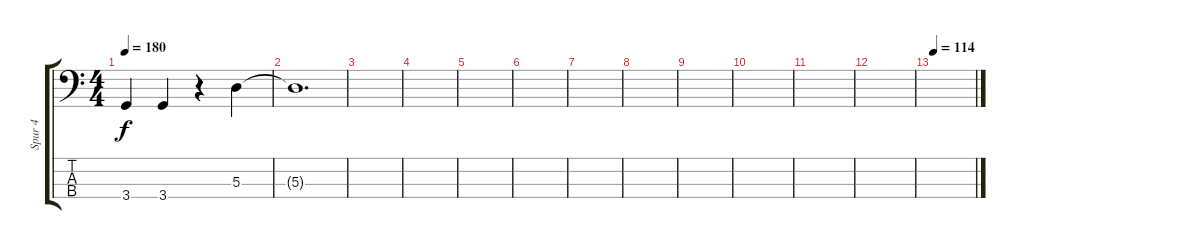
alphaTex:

\track ("Spur 4" "Spur 4") {instrument electricbassfinger}
\staff {score tabs}
\tuning (G2 D2 A1 E1) {hide}
\ts (4 4)
\tempo 180
\clef f4
\ks c
3.4.4{dy f} 3.4.4 r.4 5.3.4 |
5.3{t}.1{d} |
|
|
|
|
|
|
|
|
|
|
\tempo 114
